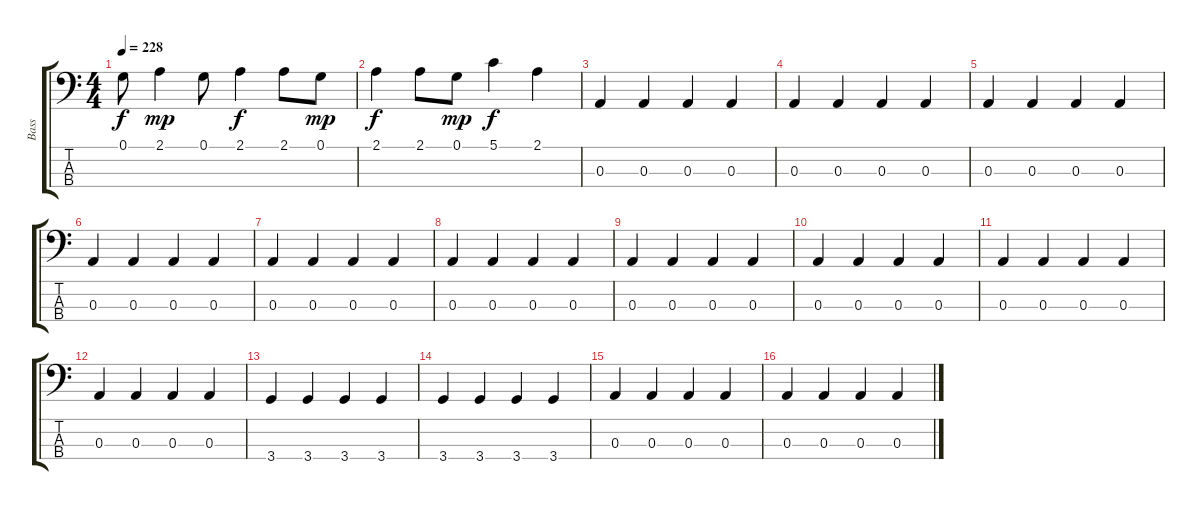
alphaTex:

\track ("Bass" "Bass") {instrument electricbasspick}
\staff {score tabs}
\tuning (G2 D2 A1 E1) {hide}
\ts (4 4)
\tempo 228
\clef f4
\ks c
0.1.8{dy f} 2.1.4{dy mp} 0.1.8 2.1.4{dy f} 2.1.8 0.1.8{dy mp} |
2.1.4{dy f} 2.1.8 0.1.8{dy mp} 5.1.4{dy f} 2.1.4 |
0.3.4 0.3.4 0.3.4 0.3.4 |
0.3.4 0.3.4 0.3.4 0.3.4 |
0.3.4 0.3.4 0.3.4 0.3.4 |
0.3.4 0.3.4 0.3.4 0.3.4 |
0.3.4 0.3.4 0.3.4 0.3.4 |
0.3.4 0.3.4 0.3.4 0.3.4 |
0.3.4 0.3.4 0.3.4 0.3.4 |
0.3.4 0.3.4 0.3.4 0.3.4 |
0.3.4 0.3.4 0.3.4 0.3.4 |
0.3.4 0.3.4 0.3.4 0.3.4 |
3.4.4 3.4.4 3.4.4 3.4.4 |
3.4.4 3.4.4 3.4.4 3.4.4 |
0.3.4 0.3.4 0.3.4 0.3.4 |
0.3.4 0.3.4 0.3.4 0.3.4
